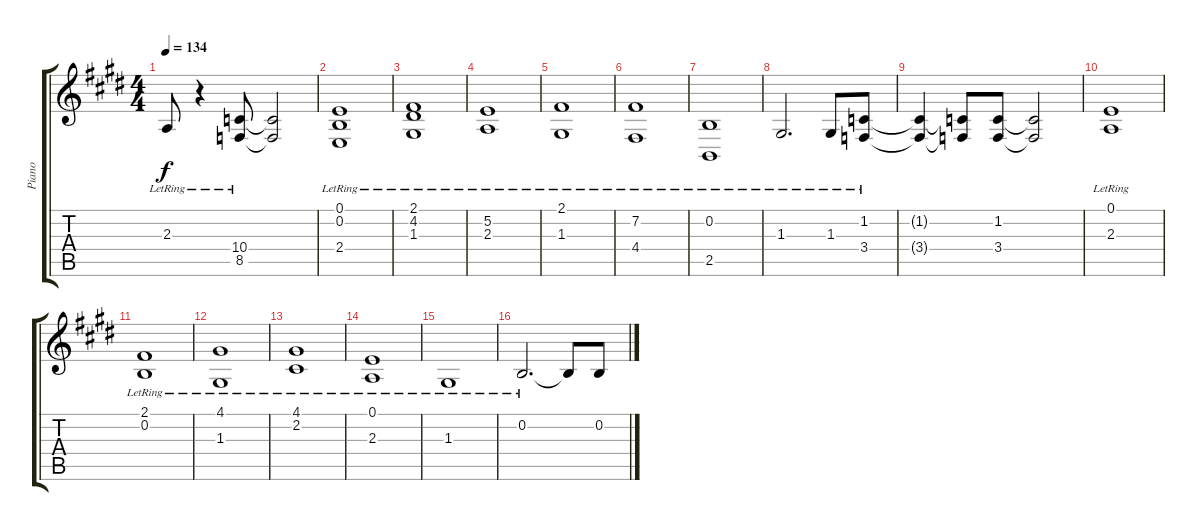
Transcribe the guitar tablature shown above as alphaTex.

\track ("Piano" "Piano") {instrument brightacousticpiano}
\staff {score tabs}
\tuning (E4 B3 G3 D3 A2 E2) {hide}
\ts (4 4)
\tempo 134
\clef g2
\ks e
2.3{lr}.8{dy f} r.4 (10.4{lr} 8.5).8 (10.4{t} 8.5{t}).2 |
(0.1{lr} 0.2{lr} 2.4).1 |
(2.1{lr} 4.2{lr} 1.3).1 |
(5.2{lr} 2.3).1 |
(2.1{lr} 1.3{lr}).1 |
(7.2{lr} 4.4).1 |
(0.2{lr} 2.5).1 |
1.3{lr}.2{d} 1.3{lr}.8 (1.2{lr} 3.4).8 |
(1.2{t} 3.4{t}).4 (1.2{t} 3.4{t}).8 (1.2 3.4).8 (1.2{t} 3.4{t}).2 |
(0.1{lr} 2.3).1 |
(2.1{lr} 0.2).1 |
(4.1{lr} 1.3).1 |
(4.1{lr} 2.2{lr}).1 |
(0.1 2.3{lr}).1 |
1.3{lr}.1 |
0.2{lr}.2{d} 0.2{t}.8 0.2.8
